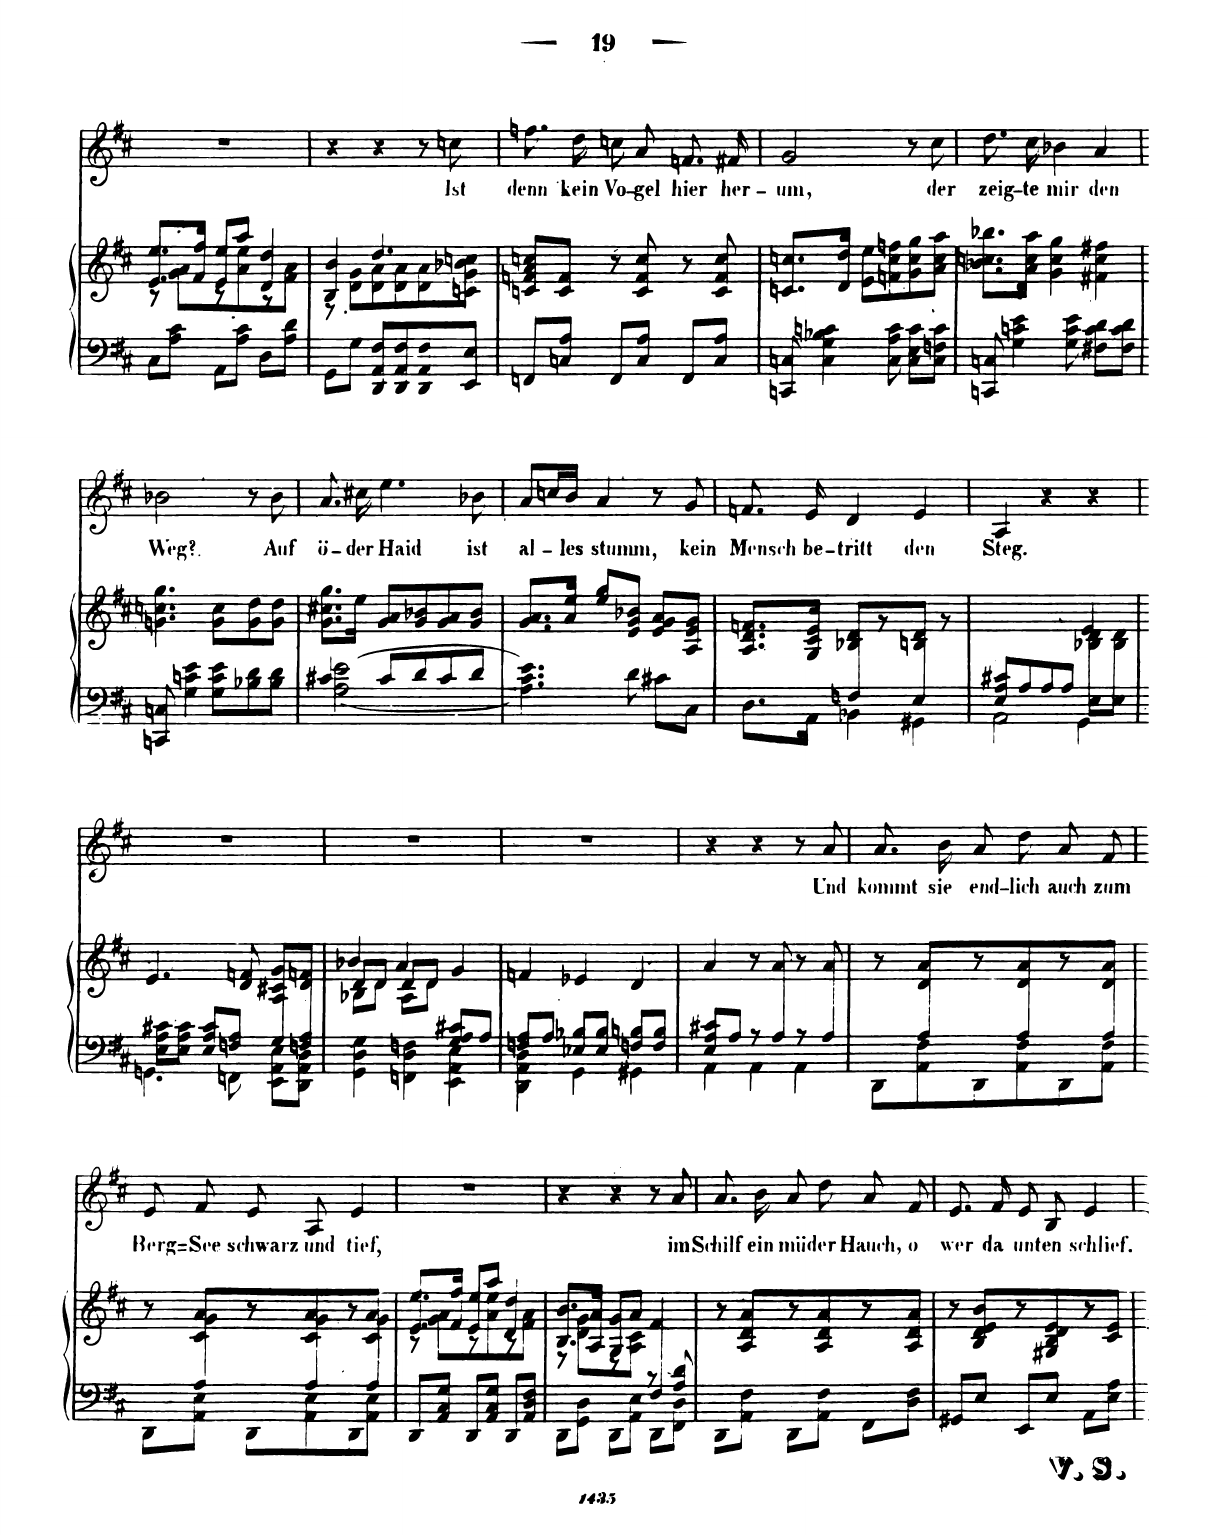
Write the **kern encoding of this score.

**kern	**kern	**kern	**text
*part2	*part2	*part1	*part1
*staff3	*staff2	*staff1	*staff1
*I"Pianoforte	*	*I"Singstimme Voice	*
*I'Pno	*	*	*
*clefF4	*clefG2	*clefG2	*
*k[f#c#]	*k[f#c#]	*k[f#c#]	*
*M3/4	*M3/4	*M3/4	*
=35	=35	=35	=35
*	*^	*	*
8C#\L	8.e/ 8.ee/L	8r	2.r	.
8A\ 8c#\J	.	8g\ 8a\L	.	.
.	16f#/ 16ff#/Jk	.	.	.
8AA\L	8e/ 8ee/L	8r	.	.
8A\ 8c#\J	8aa/J	8a\ 8ee\	.	.
8D\L	4d/ 4dd/	8r	.	.
8A\ 8d\J	.	8f#\ 8a\J	.	.
=36	=36	=36	=36	=36
8GG\L	8r	4B/ 4b/	4r	.
8G\J	8d\ 8g\L	.	.	.
8DD/ 8AA/ 8F#/L	8d\ 8a\	4.dd/	4r	.
8DD/ 8AA/ 8F#/	8d\ 8a\	.	.	.
8DD/ 8AA/ 8F#/	8d\ 8a\	.	8r	.
8EE/ 8E/J	8cn\ 8g\ 8b-X\ 8ccn\J	8ryy	8ccn\	Ist
*	*v	*v	*	*
=37	=37	=37	=37
8FFn/L	8cn/ 8fn/ 8a/ 8ccn/L	8.ffn\	denn
8Cn/ 8A/J	8c/ 8f/J	.	.
.	.	16dd\	kein
8FF/L	8r	8ccn\	Vo-
8C/ 8A/J	8c/ 8f/ 8cc/	8a/	-gel
8FF/L	8r	8.fn/	hier
8C/ 8A/J	8c/ 8f/ 8cc/	.	.
.	.	16f#X/	her-
=38	=38	=38	=38
8CCn/ 8Cn/	8.cn/ 8.ccn/L	2g/	-um,
4C\ 4G\ 4B-X\ 4cn\	.	.	.
.	16d/ 16dd/Jk	.	.
.	8e\ 8ee\L	.	.
8C\ 8A\ 8c\	8fn\ 8cc\ 8ffn\	.	.
8C\ 8E\ 8c\L	8g\ 8cc\ 8gg\	8r	.
8C\ 8Fn\ 8c\J	8a\ 8cc\ 8aa\J	8ccnj\	der
=39	=39	=39	=39
8CCn/ 8Cn/	8.b-X\ 8.ccn\ 8.bb-X\L	8.dd\	zeig-
4G\ 4cn\ 4e\	.	.	.
.	16a\ 16cc\ 16aa\Jk	16ccnj\	-te
.	4g\ 4cc\ 4gg\	4b-X\	mir
8G\ 8c\ 8e\	.	.	.
8F#X\ 8c\ 8d\L	4f#X\ 4cc\ 4ff#X\	4a/	den
8F#\ 8c\ 8d\J	.	.	.
=40	=40	=40	=40
8CCn/ 8Cn/	4.gn\ 4.ccn\ 4.gg\	2b-X\	Weg?
4G\ 4cn\ 4e\	.	.	.
8G\ 8c\ 8e\L	8g\ 8cc\L	.	.
8B-X\ 8d\	8g\ 8dd\	8r	.
8B-\ 8d\J	8g\ 8dd\J	8b-\	Auf
=41	=41	=41	=41
*^	*	*	*
4c#X/	[2.A\ [>2.e\	8.g\ 8.cc#X\ 8.gg\L	8.a/	ö-
.	.	16ee\Jk	16cc#X\	-der
8c#/L	.	8g/ 8a/L	4.ee\	Haid
8d/	.	8g/ 8b-X/	.	.
8c#/	.	8g/ 8a/	.	.
8d/J	.	8g/ 8b-/J	8b-X\	ist
=42	=42	=42	=42	=42
4.A/] 4.c#/ 4.e/]	2.r	8.g\ 8.a\L	8a/L	al-
.	.	.	16ccn/L	.
.	.	16a\ 16ee\Jk	16bnj/JJ	-les
.	.	8ee\ 8gg\L	4a/	stumm,
8d/	.	8e\ 8g\ 8b-X\J	.	.
8c#X/L	.	8e/ 8g/ 8a/L	8r	.
8C#/J	.	8A/ 8e/ 8g/J	8g/	kein
=43	=43	=43	=43	=43
*	*^	*	*	*
8.D/L	4r	4ryy	8.A/ 8.d/ 8.fn/L	8.fn/	Mensch
16AA/Jk	.	.	16G/ 16c#/ 16e/Jk	16e/	be-
4BB-X\	8r	8Fn/	8B-X/ 8d/L	4d/	-tritt
.	4.ryy	8ryy	8r	.	.
4GG#X\	.	8E/	8Bn/ 8d/J	4e/	den
.	.	8ryy	8r	.	.
=44	=44	=44	=44	=44	=44
*	*	*^	*^	*	*
8E/ 8A/ 8c#X/L	2.ryy	2AA\	2ryy	2ryy	2ryy	4A/	Steg.
8A/	.	.	.	.	.	.	.
8A/	.	.	.	.	.	4r	.
8A/J	.	.	.	.	.	.	.
4ryy	.	4GG\	8E\L	8B-X\ 8d\	4e/	4r	.
.	.	.	8E\J	8B-\ 8d\	.	.	.
*	*	*v	*v	*	*	*	*
*	*	*	*v	*v	*	*
=45	=45	=45	=45	=45	=45
8E/ 8A/ 8c#X/L	4.GGn\	2ryy	4.e/	2.r	.
8E/ 8A/ 8c#/J	.	.	.	.	.
8E/ 8A/ 8c#/L	.	.	.	.	.
8Fn/ 8A/J	8FFn\	.	8d/ 8fn/	.	.
8EE\ 8AA\ 8E\L	4ryy	8G/	8A/ 8c#X/ 8g/L	.	.
8DD\ 8AA\ 8D\J	.	8Fn/ 8A/	8d/ 8fn/J	.	.
*	*v	*v	*	*	*
=46	=46	=46	=46	=46
*	*	*^	*	*
*	*	*	*^	*	*
4GG\ 4D\ 4G\	2ryy	4b-X/	8d/L	8B-X\L	2.r	.
.	.	.	8d/J	8d\J	.	.
4FFn\ 4D\ 4Fn\	.	4a/	8d/L	8A\L	.	.
.	.	.	8d/J	8d\J	.	.
4EE\ 4AA\ 4E\	8G/ 8A/ 8c#X/L	4g/	4ryy	4ryy	.	.
.	8A/J	.	.	.	.	.
*	*	*v	*v	*v	*	*
=47	=47	=47	=47	=47
8Fn/ 8A/L	4DD\ 4AA\ 4D\	4fn/	2.r	.
8A/J	.	.	.	.
8E-X/ 8B-X/L	4GG\	4e-X/	.	.
8E-/ 8B-/J	.	.	.	.
8Fn/ 8B-/L	4GG#X\	4d/	.	.
8F/ 8B-/J	.	.	.	.
=48	=48	=48	=48	=48
8E/ 8A/ 8c#X/L	4AA\	4a/	4r	.
8A/J	.	.	.	.
8r	4AA\	8r	4r	.
8A/	.	8a/	.	.
8r	4AA\	8r	8r	.
8A/	.	8a/	8a/	Und
=49	=49	=49	=49	=49
8DD\L	8ryy	8r	8.a/	kommt
8AA\ 8F#\	8A/	8d/ 8a/L	.	.
.	.	.	16b\	sie
8DD\	8ryy	8r	8a/	end-
8AA\ 8F#\	8A/	8d/ 8a/	8dd\	-lich
8DD\	8ryy	8r	8a/	auch
8AA\ 8F#\J	8A/	8d/ 8a/J	8f#/	zum
=50	=50	=50	=50	=50
8DD\L	8ryy	8r	8e/	Berg-
8AA\ 8E\J	8A/	8c#/ 8g/ 8a/L	8f#/	-See
8DD\L	8ryy	8r	8e/	schwarz
8AA\ 8E\	8A/	8c#/ 8g/ 8a/	8A/	und
8DD\	8ryy	8r	4e/	tief,
8AA\ 8E\J	8A/	8c#/ 8g/ 8a/J	.	.
*v	*v	*	*	*
=51	=51	=51	=51
*	*^	*	*
8DD/L	8.e/ 8.ee/L	8r	2.r	.
8AA/ 8C#/ 8G/J	.	8g\ 8a\L	.	.
.	16f#/ 16ff#/Jk	.	.	.
8DD/L	8e/ 8ee/L	8r	.	.
8AA/ 8C#/ 8G/J	8aa/J	8a\ 8ee\	.	.
8DD/L	4d/ 4dd/	8r	.	.
8AA/ 8D/ 8F#/J	.	8f#\ 8a\J	.	.
=52	=52	=52	=52	=52
*^	*	*	*	*
*	*^	*	*	*	*
8DD\L	2ryy	2ryy	8.B/ 8.b/L	8r	4r	.
8GG\ 8D\J	.	.	.	8d\ 8g\L	.	.
.	.	.	16A/ 16a/Jk	.	.	.
8DD\L	.	.	8G/ 8g/L	8r	4r	.
8AA\ 8E\J	.	.	8a/J	8A\ 8c#\J	.	.
8DD\L	8r	4F#/	4f#/	4ryy	8r	.
8FF#\ 8D\J	8A/ 8d/	.	.	.	8a/	im
*v	*v	*v	*	*	*	*
*	*v	*v	*	*
=53	=53	=53	=53
8DD/L	8r	8.a/	Schilf
8AA/ 8F#/J	8A/ 8d/ 8a/L	.	.
.	.	16b\	ein
8DD/L	8r	8a/	mü-
8AA/ 8F#/J	8A/ 8d/ 8a/	8dd\	-der
8FF#/L	8r	8a/	Hauch,
8D/ 8F#/J	8A/ 8d/ 8a/J	8f#/	o
=54	=54	=54	=54
8GG#X/L	8r	8.e/	wer
8E/J	8B/ 8d/ 8e/ 8b/L	.	.
.	.	16f#/	da
8EE/L	8r	8e/	un-
8E/J	8G#X/ 8B/ 8d/ 8e/	8B/	-ten
8AA\L	8r	4e/	schlief.
8E\ 8A\J	8c#/ 8e/J	.	.
=	=	=	=
*-	*-	*-	*-
